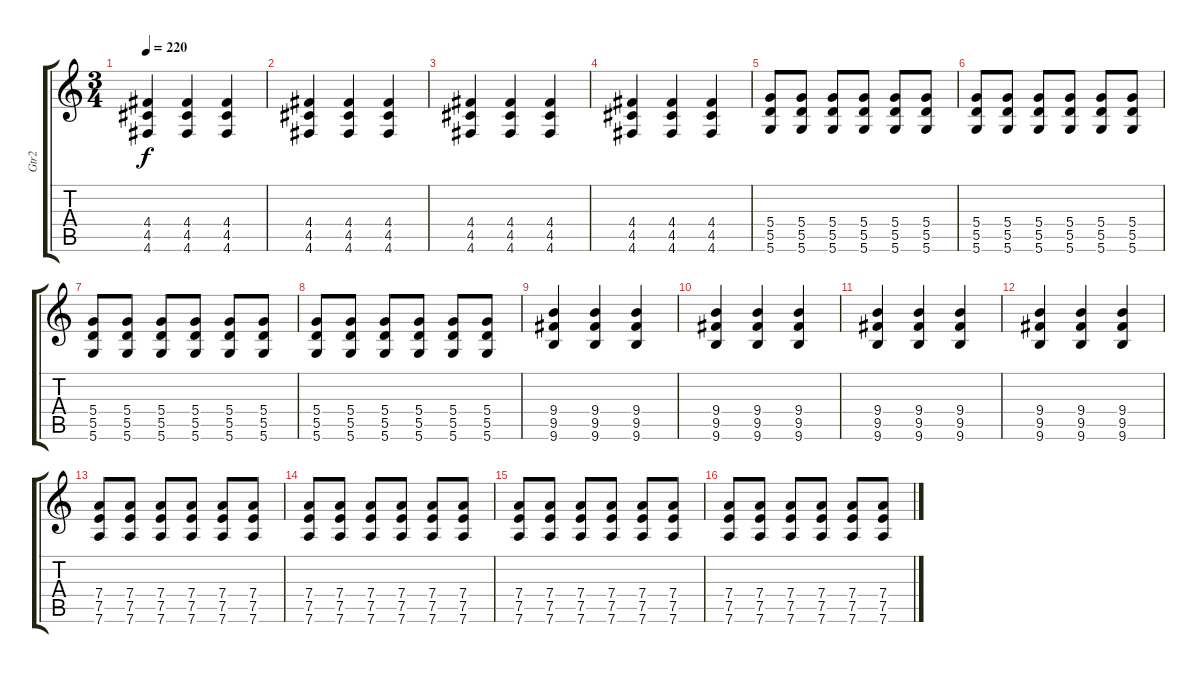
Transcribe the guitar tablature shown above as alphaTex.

\track ("Gtr2" "Gtr2") {instrument distortionguitar}
\staff {score tabs}
\tuning (E4 B3 G3 D3 A2 D2) {hide}
\ts (3 4)
\tempo 220
\clef g2
\ks c
(4.4 4.5 4.6).4{dy f} (4.4 4.5 4.6).4 (4.4 4.5 4.6).4 |
(4.4 4.5 4.6).4 (4.4 4.5 4.6).4 (4.4 4.5 4.6).4 |
(4.4 4.5 4.6).4 (4.4 4.5 4.6).4 (4.4 4.5 4.6).4 |
(4.4 4.5 4.6).4 (4.4 4.5 4.6).4 (4.4 4.5 4.6).4 |
(5.4 5.5 5.6).8 (5.4 5.5 5.6).8 (5.4 5.5 5.6).8 (5.4 5.5 5.6).8 (5.4 5.5 5.6).8 (5.4 5.5 5.6).8 |
(5.4 5.5 5.6).8 (5.4 5.5 5.6).8 (5.4 5.5 5.6).8 (5.4 5.5 5.6).8 (5.4 5.5 5.6).8 (5.4 5.5 5.6).8 |
(5.4 5.5 5.6).8 (5.4 5.5 5.6).8 (5.4 5.5 5.6).8 (5.4 5.5 5.6).8 (5.4 5.5 5.6).8 (5.4 5.5 5.6).8 |
(5.4 5.5 5.6).8 (5.4 5.5 5.6).8 (5.4 5.5 5.6).8 (5.4 5.5 5.6).8 (5.4 5.5 5.6).8 (5.4 5.5 5.6).8 |
(9.4 9.5 9.6).4 (9.4 9.5 9.6).4 (9.4 9.5 9.6).4 |
(9.4 9.5 9.6).4 (9.4 9.5 9.6).4 (9.4 9.5 9.6).4 |
(9.4 9.5 9.6).4 (9.4 9.5 9.6).4 (9.4 9.5 9.6).4 |
(9.4 9.5 9.6).4 (9.4 9.5 9.6).4 (9.4 9.5 9.6).4 |
(7.4 7.5 7.6).8 (7.4 7.5 7.6).8 (7.4 7.5 7.6).8 (7.4 7.5 7.6).8 (7.4 7.5 7.6).8 (7.4 7.5 7.6).8 |
(7.4 7.5 7.6).8 (7.4 7.5 7.6).8 (7.4 7.5 7.6).8 (7.4 7.5 7.6).8 (7.4 7.5 7.6).8 (7.4 7.5 7.6).8 |
(7.4 7.5 7.6).8 (7.4 7.5 7.6).8 (7.4 7.5 7.6).8 (7.4 7.5 7.6).8 (7.4 7.5 7.6).8 (7.4 7.5 7.6).8 |
(7.4 7.5 7.6).8 (7.4 7.5 7.6).8 (7.4 7.5 7.6).8 (7.4 7.5 7.6).8 (7.4 7.5 7.6).8 (7.4 7.5 7.6).8
